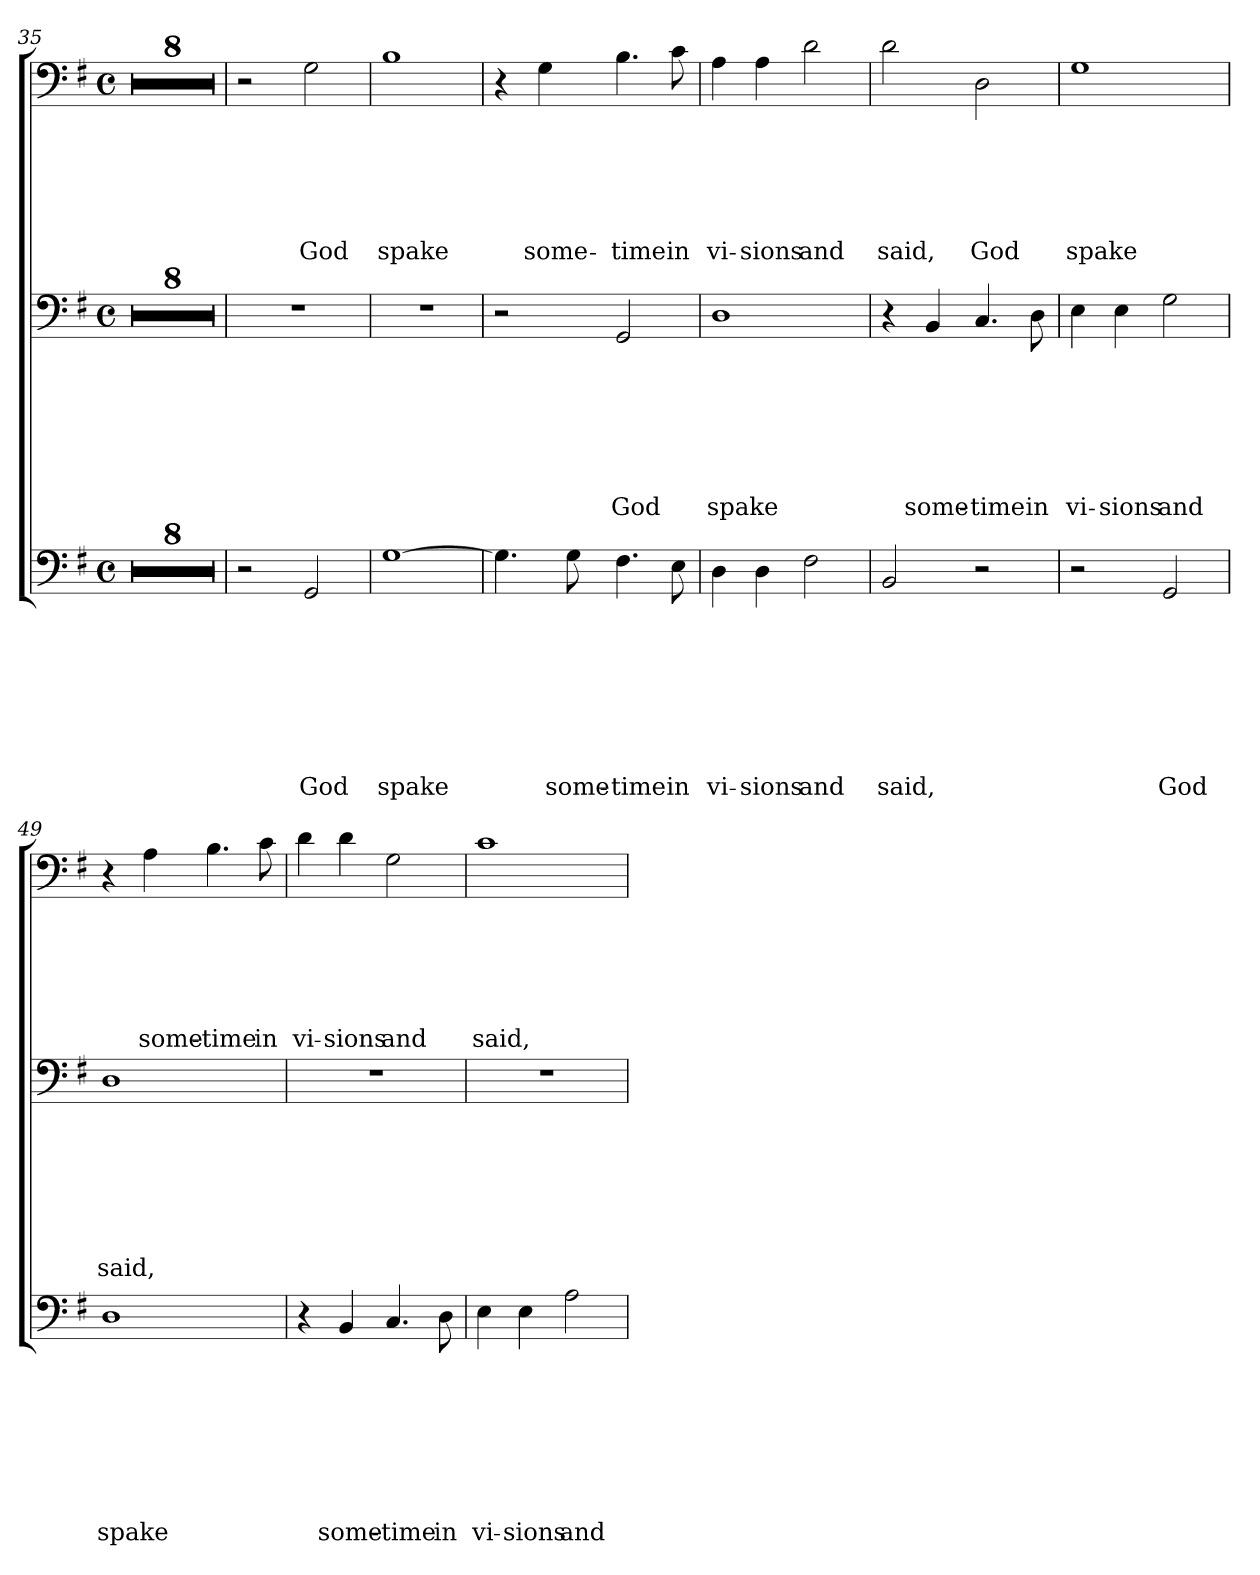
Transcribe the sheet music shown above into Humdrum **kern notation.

**kern	**text	**text	**text	**text	**text	**text	**text	**text	**kern	**text	**text	**text	**text	**text	**text	**text	**kern	**text	**text	**text	**text	**text	**text
*part3	*part3	*part3	*part3	*part3	*part3	*part3	*part3	*part3	*part2	*part2	*part2	*part2	*part2	*part2	*part2	*part2	*part1	*part1	*part1	*part1	*part1	*part1	*part1
*staff3	*staff3	*staff3	*staff3	*staff3	*staff3	*staff3	*staff3	*staff3	*staff2	*staff2	*staff2	*staff2	*staff2	*staff2	*staff2	*staff2	*staff1	*staff1	*staff1	*staff1	*staff1	*staff1	*staff1
*clefF4	*	*	*	*	*	*	*	*	*clefF4	*	*	*	*	*	*	*	*clefF4	*	*	*	*	*	*
*k[f#]	*	*	*	*	*	*	*	*	*k[f#]	*	*	*	*	*	*	*	*k[f#]	*	*	*	*	*	*
*G:	*	*	*	*	*	*	*	*	*G:	*	*	*	*	*	*	*	*G:	*	*	*	*	*	*
*M4/4	*	*	*	*	*	*	*	*	*M4/4	*	*	*	*	*	*	*	*M4/4	*	*	*	*	*	*
*met(c)	*	*	*	*	*	*	*	*	*met(c)	*	*	*	*	*	*	*	*met(c)	*	*	*	*	*	*
=35	=35	=35	=35	=35	=35	=35	=35	=35	=35	=35	=35	=35	=35	=35	=35	=35	=35	=35	=35	=35	=35	=35	=35
1r	.	.	.	.	.	.	.	.	1r	.	.	.	.	.	.	.	1r	.	.	.	.	.	.
=36	=36	=36	=36	=36	=36	=36	=36	=36	=36	=36	=36	=36	=36	=36	=36	=36	=36	=36	=36	=36	=36	=36	=36
1r	.	.	.	.	.	.	.	.	1r	.	.	.	.	.	.	.	1r	.	.	.	.	.	.
=37	=37	=37	=37	=37	=37	=37	=37	=37	=37	=37	=37	=37	=37	=37	=37	=37	=37	=37	=37	=37	=37	=37	=37
1r	.	.	.	.	.	.	.	.	1r	.	.	.	.	.	.	.	1r	.	.	.	.	.	.
=38	=38	=38	=38	=38	=38	=38	=38	=38	=38	=38	=38	=38	=38	=38	=38	=38	=38	=38	=38	=38	=38	=38	=38
1r	.	.	.	.	.	.	.	.	1r	.	.	.	.	.	.	.	1r	.	.	.	.	.	.
=39	=39	=39	=39	=39	=39	=39	=39	=39	=39	=39	=39	=39	=39	=39	=39	=39	=39	=39	=39	=39	=39	=39	=39
1r	.	.	.	.	.	.	.	.	1r	.	.	.	.	.	.	.	1r	.	.	.	.	.	.
=40	=40	=40	=40	=40	=40	=40	=40	=40	=40	=40	=40	=40	=40	=40	=40	=40	=40	=40	=40	=40	=40	=40	=40
1r	.	.	.	.	.	.	.	.	1r	.	.	.	.	.	.	.	1r	.	.	.	.	.	.
=41	=41	=41	=41	=41	=41	=41	=41	=41	=41	=41	=41	=41	=41	=41	=41	=41	=41	=41	=41	=41	=41	=41	=41
1r	.	.	.	.	.	.	.	.	1r	.	.	.	.	.	.	.	1r	.	.	.	.	.	.
=42	=42	=42	=42	=42	=42	=42	=42	=42	=42	=42	=42	=42	=42	=42	=42	=42	=42	=42	=42	=42	=42	=42	=42
1r	.	.	.	.	.	.	.	.	1r	.	.	.	.	.	.	.	1r	.	.	.	.	.	.
=43	=43	=43	=43	=43	=43	=43	=43	=43	=43	=43	=43	=43	=43	=43	=43	=43	=43	=43	=43	=43	=43	=43	=43
2r	.	.	.	.	.	.	.	.	1r	.	.	.	.	.	.	.	2r	.	.	.	.	.	.
!	!	!	!	!	!	!	!	!LO:LY:b	!	!	!	!	!	!	!	!	!	!	!	!	!	!	!LO:LY:b
2GG/	.	.	.	.	.	.	.	God	.	.	.	.	.	.	.	.	2G\	.	.	.	.	.	God
=44	=44	=44	=44	=44	=44	=44	=44	=44	=44	=44	=44	=44	=44	=44	=44	=44	=44	=44	=44	=44	=44	=44	=44
!	!	!	!	!	!	!	!	!LO:LY:b	!	!	!	!	!	!	!	!	!	!	!	!	!	!	!LO:LY:b
[1G	.	.	.	.	.	.	.	spake	1r	.	.	.	.	.	.	.	1B	.	.	.	.	.	spake
=45	=45	=45	=45	=45	=45	=45	=45	=45	=45	=45	=45	=45	=45	=45	=45	=45	=45	=45	=45	=45	=45	=45	=45
4.G\]	.	.	.	.	.	.	.	.	2r	.	.	.	.	.	.	.	4r	.	.	.	.	.	.
!	!	!	!	!	!	!	!	!	!	!	!	!	!	!	!	!	!	!	!	!	!	!	!LO:LY:b
.	.	.	.	.	.	.	.	.	.	.	.	.	.	.	.	.	4G\	.	.	.	.	.	some-
!	!	!	!	!	!	!	!	!LO:LY:b	!	!	!	!	!	!	!	!	!	!	!	!	!	!	!
8G\	.	.	.	.	.	.	.	some-	.	.	.	.	.	.	.	.	.	.	.	.	.	.	.
!	!	!	!	!	!	!	!	!LO:LY:b	!	!	!	!	!	!	!	!LO:LY:b	!	!	!	!	!	!	!LO:LY:b
4.F#\	.	.	.	.	.	.	.	-time	2GG/	.	.	.	.	.	.	God	4.B\	.	.	.	.	.	-time
!	!	!	!	!	!	!	!	!LO:LY:b	!	!	!	!	!	!	!	!	!	!	!	!	!	!	!LO:LY:b
8E\	.	.	.	.	.	.	.	in	.	.	.	.	.	.	.	.	8c\	.	.	.	.	.	in
=46	=46	=46	=46	=46	=46	=46	=46	=46	=46	=46	=46	=46	=46	=46	=46	=46	=46	=46	=46	=46	=46	=46	=46
!	!	!	!	!	!	!	!	!LO:LY:b	!	!	!	!	!	!	!	!LO:LY:b	!	!	!	!	!	!	!LO:LY:b
4D\	.	.	.	.	.	.	.	vi-	1D	.	.	.	.	.	.	spake	4A\	.	.	.	.	.	vi-
!	!	!	!	!	!	!	!	!LO:LY:b	!	!	!	!	!	!	!	!	!	!	!	!	!	!	!LO:LY:b
4D\	.	.	.	.	.	.	.	-sions	.	.	.	.	.	.	.	.	4A\	.	.	.	.	.	-sions
!	!	!	!	!	!	!	!	!LO:LY:b	!	!	!	!	!	!	!	!	!	!	!	!	!	!	!LO:LY:b
2F#\	.	.	.	.	.	.	.	and	.	.	.	.	.	.	.	.	2d\	.	.	.	.	.	and
=47	=47	=47	=47	=47	=47	=47	=47	=47	=47	=47	=47	=47	=47	=47	=47	=47	=47	=47	=47	=47	=47	=47	=47
!	!	!	!	!	!	!	!	!LO:LY:b	!	!	!	!	!	!	!	!	!	!	!	!	!	!	!LO:LY:b
2BB/	.	.	.	.	.	.	.	said,	4r	.	.	.	.	.	.	.	2d\	.	.	.	.	.	said,
!	!	!	!	!	!	!	!	!	!	!	!	!	!	!	!	!LO:LY:b	!	!	!	!	!	!	!
.	.	.	.	.	.	.	.	.	4BB/	.	.	.	.	.	.	some-	.	.	.	.	.	.	.
!	!	!	!	!	!	!	!	!	!	!	!	!	!	!	!	!LO:LY:b	!	!	!	!	!	!	!LO:LY:b
2r	.	.	.	.	.	.	.	.	4.C/	.	.	.	.	.	.	-time	2D\	.	.	.	.	.	God
!	!	!	!	!	!	!	!	!	!	!	!	!	!	!	!	!LO:LY:b	!	!	!	!	!	!	!
.	.	.	.	.	.	.	.	.	8D\	.	.	.	.	.	.	in	.	.	.	.	.	.	.
=48	=48	=48	=48	=48	=48	=48	=48	=48	=48	=48	=48	=48	=48	=48	=48	=48	=48	=48	=48	=48	=48	=48	=48
!	!	!	!	!	!	!	!	!	!	!	!	!	!	!	!	!LO:LY:b	!	!	!	!	!	!	!LO:LY:b
2r	.	.	.	.	.	.	.	.	4E\	.	.	.	.	.	.	vi-	1G	.	.	.	.	.	spake
!	!	!	!	!	!	!	!	!	!	!	!	!	!	!	!	!LO:LY:b	!	!	!	!	!	!	!
.	.	.	.	.	.	.	.	.	4E\	.	.	.	.	.	.	-sions	.	.	.	.	.	.	.
!	!	!	!	!	!	!	!	!LO:LY:b	!	!	!	!	!	!	!	!LO:LY:b	!	!	!	!	!	!	!
2GG/	.	.	.	.	.	.	.	God	2G\	.	.	.	.	.	.	and	.	.	.	.	.	.	.
!!LO:LB:g=z
=49	=49	=49	=49	=49	=49	=49	=49	=49	=49	=49	=49	=49	=49	=49	=49	=49	=49	=49	=49	=49	=49	=49	=49
!	!	!	!	!	!	!	!	!LO:LY:b	!	!	!	!	!	!	!	!LO:LY:b	!	!	!	!	!	!	!
1D	.	.	.	.	.	.	.	spake	1D	.	.	.	.	.	.	said,	4r	.	.	.	.	.	.
!	!	!	!	!	!	!	!	!	!	!	!	!	!	!	!	!	!	!	!	!	!	!	!LO:LY:b
.	.	.	.	.	.	.	.	.	.	.	.	.	.	.	.	.	4A\	.	.	.	.	.	some-
!	!	!	!	!	!	!	!	!	!	!	!	!	!	!	!	!	!	!	!	!	!	!	!LO:LY:b
.	.	.	.	.	.	.	.	.	.	.	.	.	.	.	.	.	4.B\	.	.	.	.	.	-time
!	!	!	!	!	!	!	!	!	!	!	!	!	!	!	!	!	!	!	!	!	!	!	!LO:LY:b
.	.	.	.	.	.	.	.	.	.	.	.	.	.	.	.	.	8c\	.	.	.	.	.	in
=50	=50	=50	=50	=50	=50	=50	=50	=50	=50	=50	=50	=50	=50	=50	=50	=50	=50	=50	=50	=50	=50	=50	=50
!	!	!	!	!	!	!	!	!	!	!	!	!	!	!	!	!	!	!	!	!	!	!	!LO:LY:b
4r	.	.	.	.	.	.	.	.	1r	.	.	.	.	.	.	.	4d\	.	.	.	.	.	vi-
!	!	!	!	!	!	!	!	!LO:LY:b	!	!	!	!	!	!	!	!	!	!	!	!	!	!	!LO:LY:b
4BB/	.	.	.	.	.	.	.	some-	.	.	.	.	.	.	.	.	4d\	.	.	.	.	.	-sions
!	!	!	!	!	!	!	!	!LO:LY:b	!	!	!	!	!	!	!	!	!	!	!	!	!	!	!LO:LY:b
4.C/	.	.	.	.	.	.	.	-time	.	.	.	.	.	.	.	.	2G\	.	.	.	.	.	and
!	!	!	!	!	!	!	!	!LO:LY:b	!	!	!	!	!	!	!	!	!	!	!	!	!	!	!
8D\	.	.	.	.	.	.	.	in	.	.	.	.	.	.	.	.	.	.	.	.	.	.	.
=51	=51	=51	=51	=51	=51	=51	=51	=51	=51	=51	=51	=51	=51	=51	=51	=51	=51	=51	=51	=51	=51	=51	=51
!	!	!	!	!	!	!	!	!LO:LY:b	!	!	!	!	!	!	!	!	!	!	!	!	!	!	!LO:LY:b
4E\	.	.	.	.	.	.	.	vi-	1r	.	.	.	.	.	.	.	1c	.	.	.	.	.	said,
!	!	!	!	!	!	!	!	!LO:LY:b	!	!	!	!	!	!	!	!	!	!	!	!	!	!	!
4E\	.	.	.	.	.	.	.	-sions	.	.	.	.	.	.	.	.	.	.	.	.	.	.	.
!	!	!	!	!	!	!	!	!LO:LY:b	!	!	!	!	!	!	!	!	!	!	!	!	!	!	!
2A\	.	.	.	.	.	.	.	and	.	.	.	.	.	.	.	.	.	.	.	.	.	.	.
=	=	=	=	=	=	=	=	=	=	=	=	=	=	=	=	=	=	=	=	=	=	=	=
*-	*-	*-	*-	*-	*-	*-	*-	*-	*-	*-	*-	*-	*-	*-	*-	*-	*-	*-	*-	*-	*-	*-	*-
